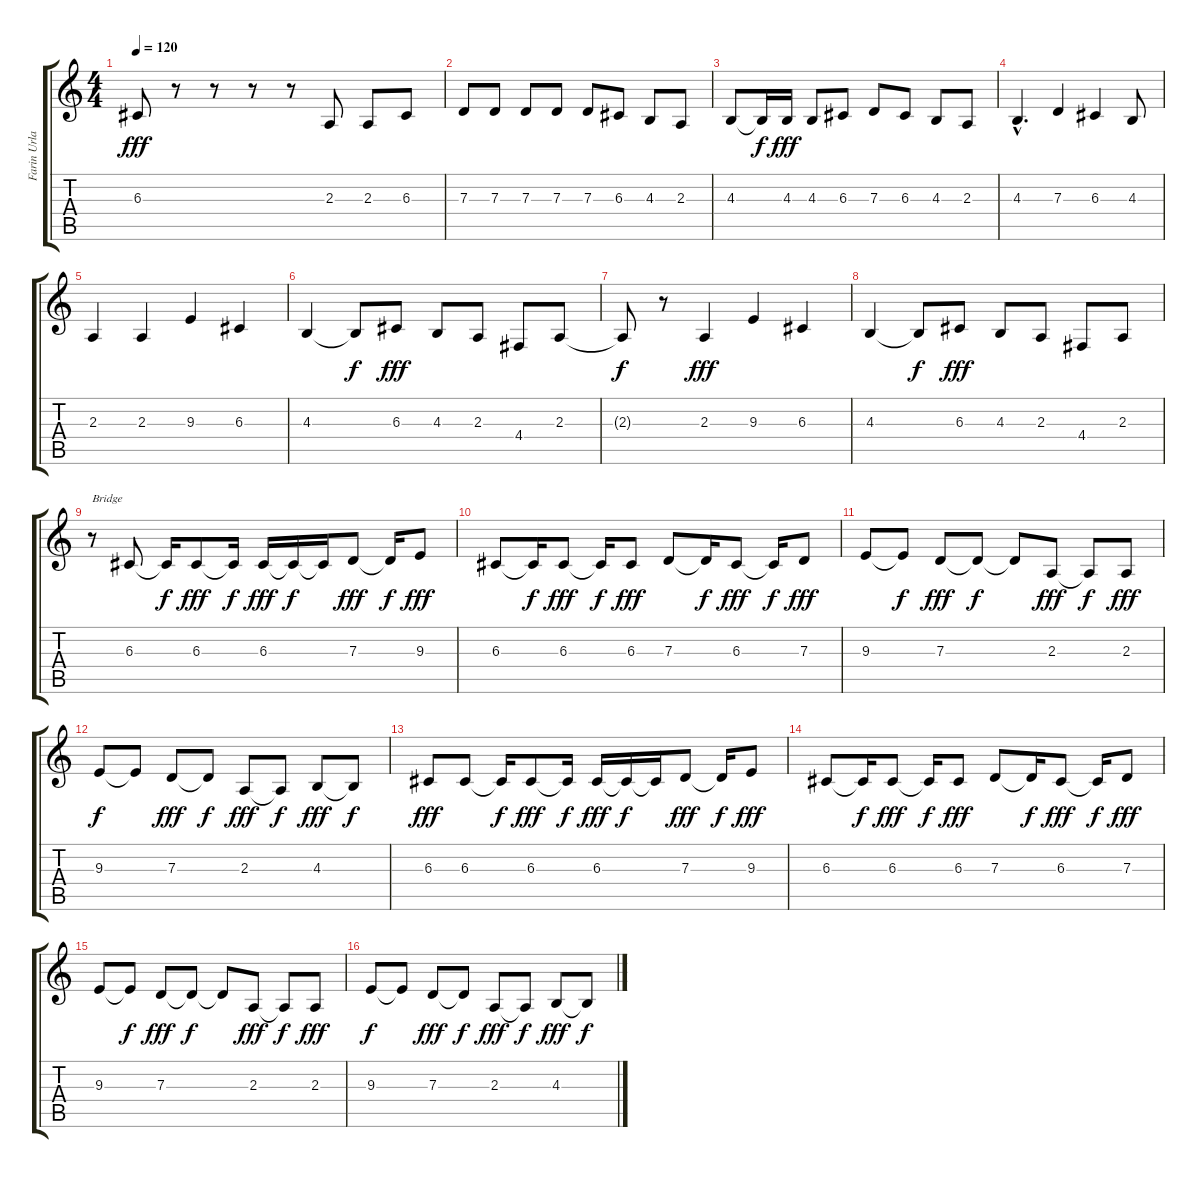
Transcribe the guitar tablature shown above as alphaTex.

\track ("Farin Urlaub" "Farin Urla") {instrument bassoon}
\staff {score tabs}
\tuning (E4 B3 G3 D3 A2 E2) {hide}
\ts (4 4)
\tempo 120
\clef g2
\ks c
6.3.8{dy fff} r.8 r.8 r.8 r.8 2.3.8 2.3.8 6.3.8 |
7.3.8 7.3.8 7.3.8 7.3.8 7.3.8 6.3.8 4.3.8 2.3.8 |
4.3.8 4.3{t}.16{dy f} 4.3.16{dy fff} 4.3.8 6.3.8 7.3.8 6.3.8 4.3.8 2.3.8 |
4.3{hac}.4{d} 7.3.4 6.3.4 4.3.8 |
2.3.4 2.3.4 9.3.4 6.3.4 |
4.3.4 4.3{t}.8{dy f} 6.3.8{dy fff} 4.3.8 2.3.8 4.4.8 2.3.8 |
2.3{t}.8{dy f} r.8 2.3.4{dy fff} 9.3.4 6.3.4 |
4.3.4 4.3{t}.8{dy f} 6.3.8{dy fff} 4.3.8 2.3.8 4.4.8 2.3.8 |
r.8{txt "Bridge"} 6.3.8 6.3{t}.16{dy f} 6.3.8{dy fff} 6.3{t}.16{dy f} 6.3.16{dy fff} 6.3{t}.16{dy f} 6.3{t}.16 7.3.8{dy fff} 7.3{t}.16{dy f} 9.3.8{dy fff} |
6.3.8 6.3{t}.16{dy f} 6.3.8{dy fff} 6.3{t}.16{dy f} 6.3.8{dy fff} 7.3.8 7.3{t}.16{dy f} 6.3.8{dy fff} 6.3{t}.16{dy f} 7.3.8{dy fff} |
9.3.8 9.3{t}.8{dy f} 7.3.8{dy fff} 7.3{t}.8{dy f} 7.3{t}.8 2.3.8{dy fff} 2.3{t}.8{dy f} 2.3.8{dy fff} |
9.3.8{dy f} 9.3{t}.8 7.3.8{dy fff} 7.3{t}.8{dy f} 2.3.8{dy fff} 2.3{t}.8{dy f} 4.3.8{dy fff} 4.3{t}.8{dy f} |
6.3.8{dy fff} 6.3.8 6.3{t}.16{dy f} 6.3.8{dy fff} 6.3{t}.16{dy f} 6.3.16{dy fff} 6.3{t}.16{dy f} 6.3{t}.16 7.3.8{dy fff} 7.3{t}.16{dy f} 9.3.8{dy fff} |
6.3.8 6.3{t}.16{dy f} 6.3.8{dy fff} 6.3{t}.16{dy f} 6.3.8{dy fff} 7.3.8 7.3{t}.16{dy f} 6.3.8{dy fff} 6.3{t}.16{dy f} 7.3.8{dy fff} |
9.3.8 9.3{t}.8{dy f} 7.3.8{dy fff} 7.3{t}.8{dy f} 7.3{t}.8 2.3.8{dy fff} 2.3{t}.8{dy f} 2.3.8{dy fff} |
9.3.8{dy f} 9.3{t}.8 7.3.8{dy fff} 7.3{t}.8{dy f} 2.3.8{dy fff} 2.3{t}.8{dy f} 4.3.8{dy fff} 4.3{t}.8{dy f}
